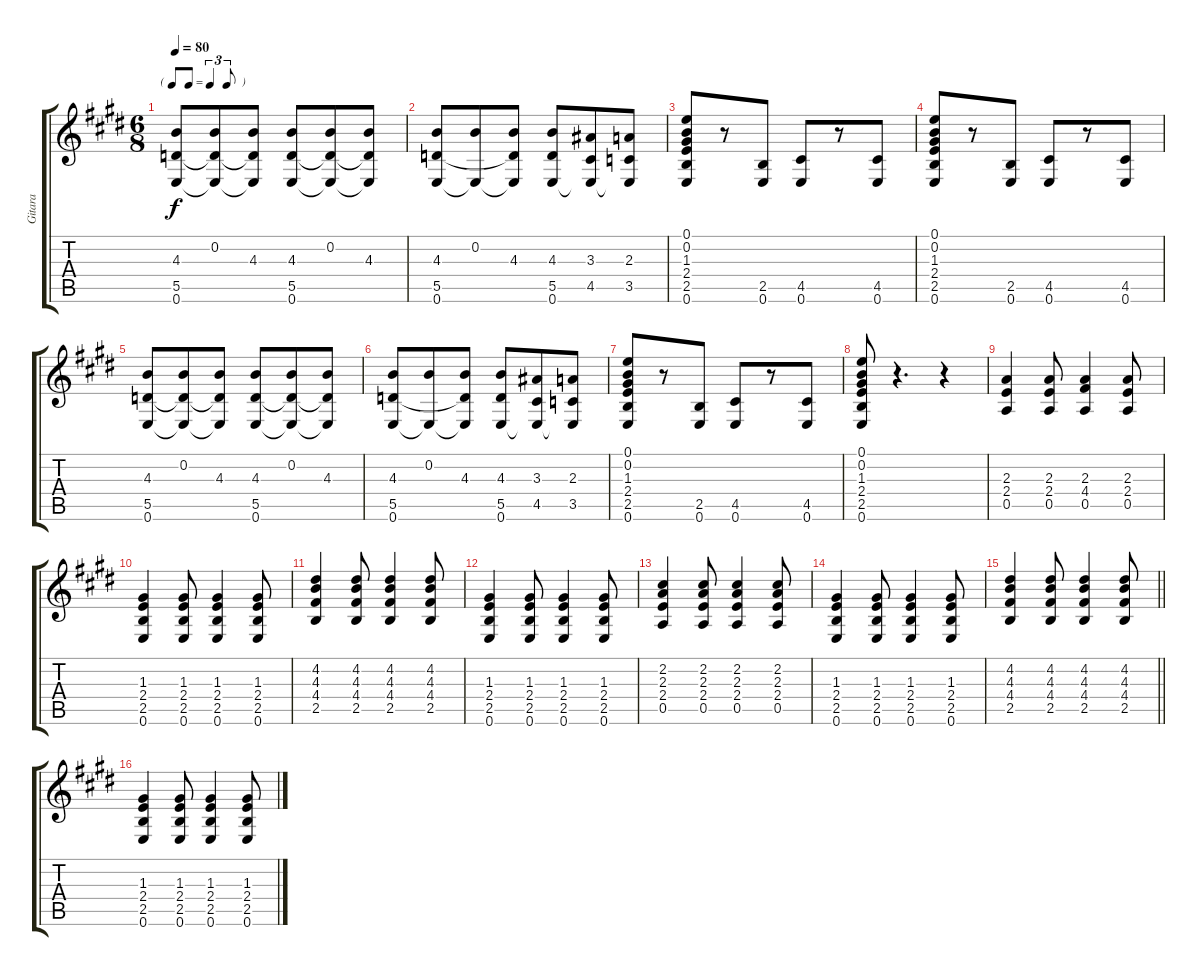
\track ("Gitara" "Gitara") {instrument electricguitarjazz}
\staff {score tabs}
\tuning (E4 B3 G3 D3 A2 E2) {hide}
\ts (6 8)
\tf triplet8th
\tempo 80
\clef g2
\ks e
(4.3 5.5 0.6).8{dy f instrument electricguitarjazz} (0.2 5.5{t} 0.6{t}).8 (4.3 5.5{t} 0.6{t}).8 (4.3 5.5 0.6).8 (0.2 5.5{t} 0.6{t}).8 (4.3 5.5{t} 0.6{t}).8 |
(4.3 5.5 0.6).8 (0.2 0.6{t}).8 (4.3 5.5{t} 0.6{t}).8 (4.3 5.5 0.6).8 (3.3 4.5 0.6{t}).8 (2.3 3.5 0.6{t}).8 |
(0.1 0.2 1.3 2.4 2.5 0.6).8 r.8 (2.5 0.6).8 (4.5 0.6).8 r.8 (4.5 0.6).8 |
(0.1 0.2 1.3 2.4 2.5 0.6).8 r.8 (2.5 0.6).8 (4.5 0.6).8 r.8 (4.5 0.6).8 |
(4.3 5.5 0.6).8 (0.2 5.5{t} 0.6{t}).8 (4.3 5.5{t} 0.6{t}).8 (4.3 5.5 0.6).8 (0.2 5.5{t} 0.6{t}).8 (4.3 5.5{t} 0.6{t}).8 |
(4.3 5.5 0.6).8 (0.2 0.6{t}).8 (4.3 5.5{t} 0.6{t}).8 (4.3 5.5 0.6).8 (3.3 4.5 0.6{t}).8 (2.3 3.5 0.6{t}).8 |
(0.1 0.2 1.3 2.4 2.5 0.6).8 r.8 (2.5 0.6).8 (4.5 0.6).8 r.8 (4.5 0.6).8 |
(0.1 0.2 1.3 2.4 2.5 0.6).8 r.4{d} r.4 |
(2.3 2.4 0.5).4 (2.3 2.4 0.5).8 (2.3 4.4 0.5).4 (2.3 2.4 0.5).8 |
(1.3 2.4 2.5 0.6).4 (1.3 2.4 2.5 0.6).8 (1.3 2.4 2.5 0.6).4 (1.3 2.4 2.5 0.6).8 |
(4.2 4.3 4.4 2.5).4 (4.2 4.3 4.4 2.5).8 (4.2 4.3 4.4 2.5).4 (4.2 4.3 4.4 2.5).8 |
(1.3 2.4 2.5 0.6).4 (1.3 2.4 2.5 0.6).8 (1.3 2.4 2.5 0.6).4 (1.3 2.4 2.5 0.6).8 |
(2.2 2.3 2.4 0.5).4 (2.2 2.3 2.4 0.5).8 (2.2 2.3 2.4 0.5).4 (2.2 2.3 2.4 0.5).8 |
(1.3 2.4 2.5 0.6).4 (1.3 2.4 2.5 0.6).8 (1.3 2.4 2.5 0.6).4 (1.3 2.4 2.5 0.6).8 |
\barLineRight lightlight
(4.2 4.3 4.4 2.5).4 (4.2 4.3 4.4 2.5).8 (4.2 4.3 4.4 2.5).4 (4.2 4.3 4.4 2.5).8 |
(1.3 2.4 2.5 0.6).4 (1.3 2.4 2.5 0.6).8 (1.3 2.4 2.5 0.6).4 (1.3 2.4 2.5 0.6).8
